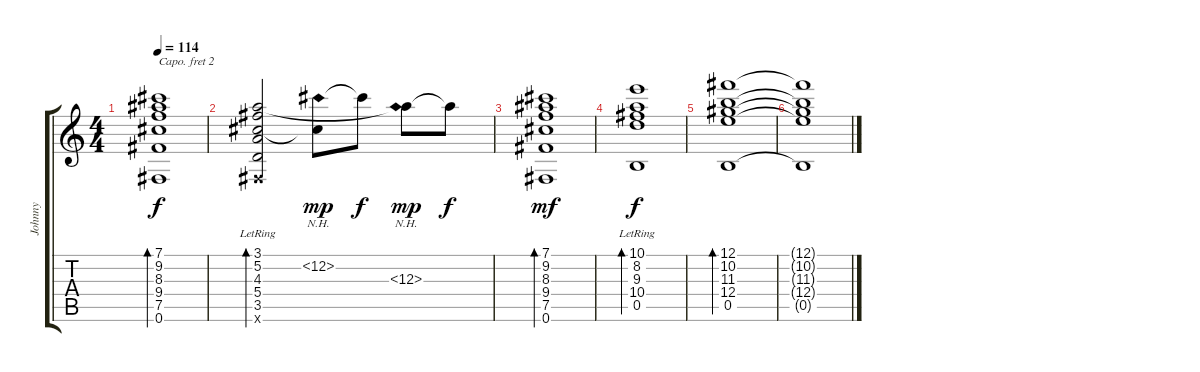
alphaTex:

\track ("Johnny " "Johnny ") {instrument electricguitarjazz}
\staff {score tabs}
\capo 2
\tuning (E4 B3 G3 D3 A2 E2) {hide}
\ts (4 4)
\tempo 114
\clef g2
\ks c
(7.1 9.2 8.3 9.4 7.5 0.6).1{bd 120 dy f volume 12} |
(3.1{lr} 5.2 4.3 5.4 3.5 0.6{x}).2{bd 240 volume 13} (12.2{nh} 4.3{t}).8{dy mp volume 14} 12.2{t}.8{dy f} (3.1{t} 12.3{nh}).8{dy mp volume 14} 12.3{t}.8{dy f} |
(7.1 9.2 8.3 9.4 7.5 0.6).1{bd 120 dy mf volume 13 balance 8} |
(10.1 8.2 9.3 10.4 0.5{lr}).1{bd 120 dy f volume 15} |
(12.1 10.2 11.3 12.4 0.5).1{bd 120 volume 16} |
(12.1{t} 10.2{t} 11.3{t} 12.4{t} 0.5{t}).1
